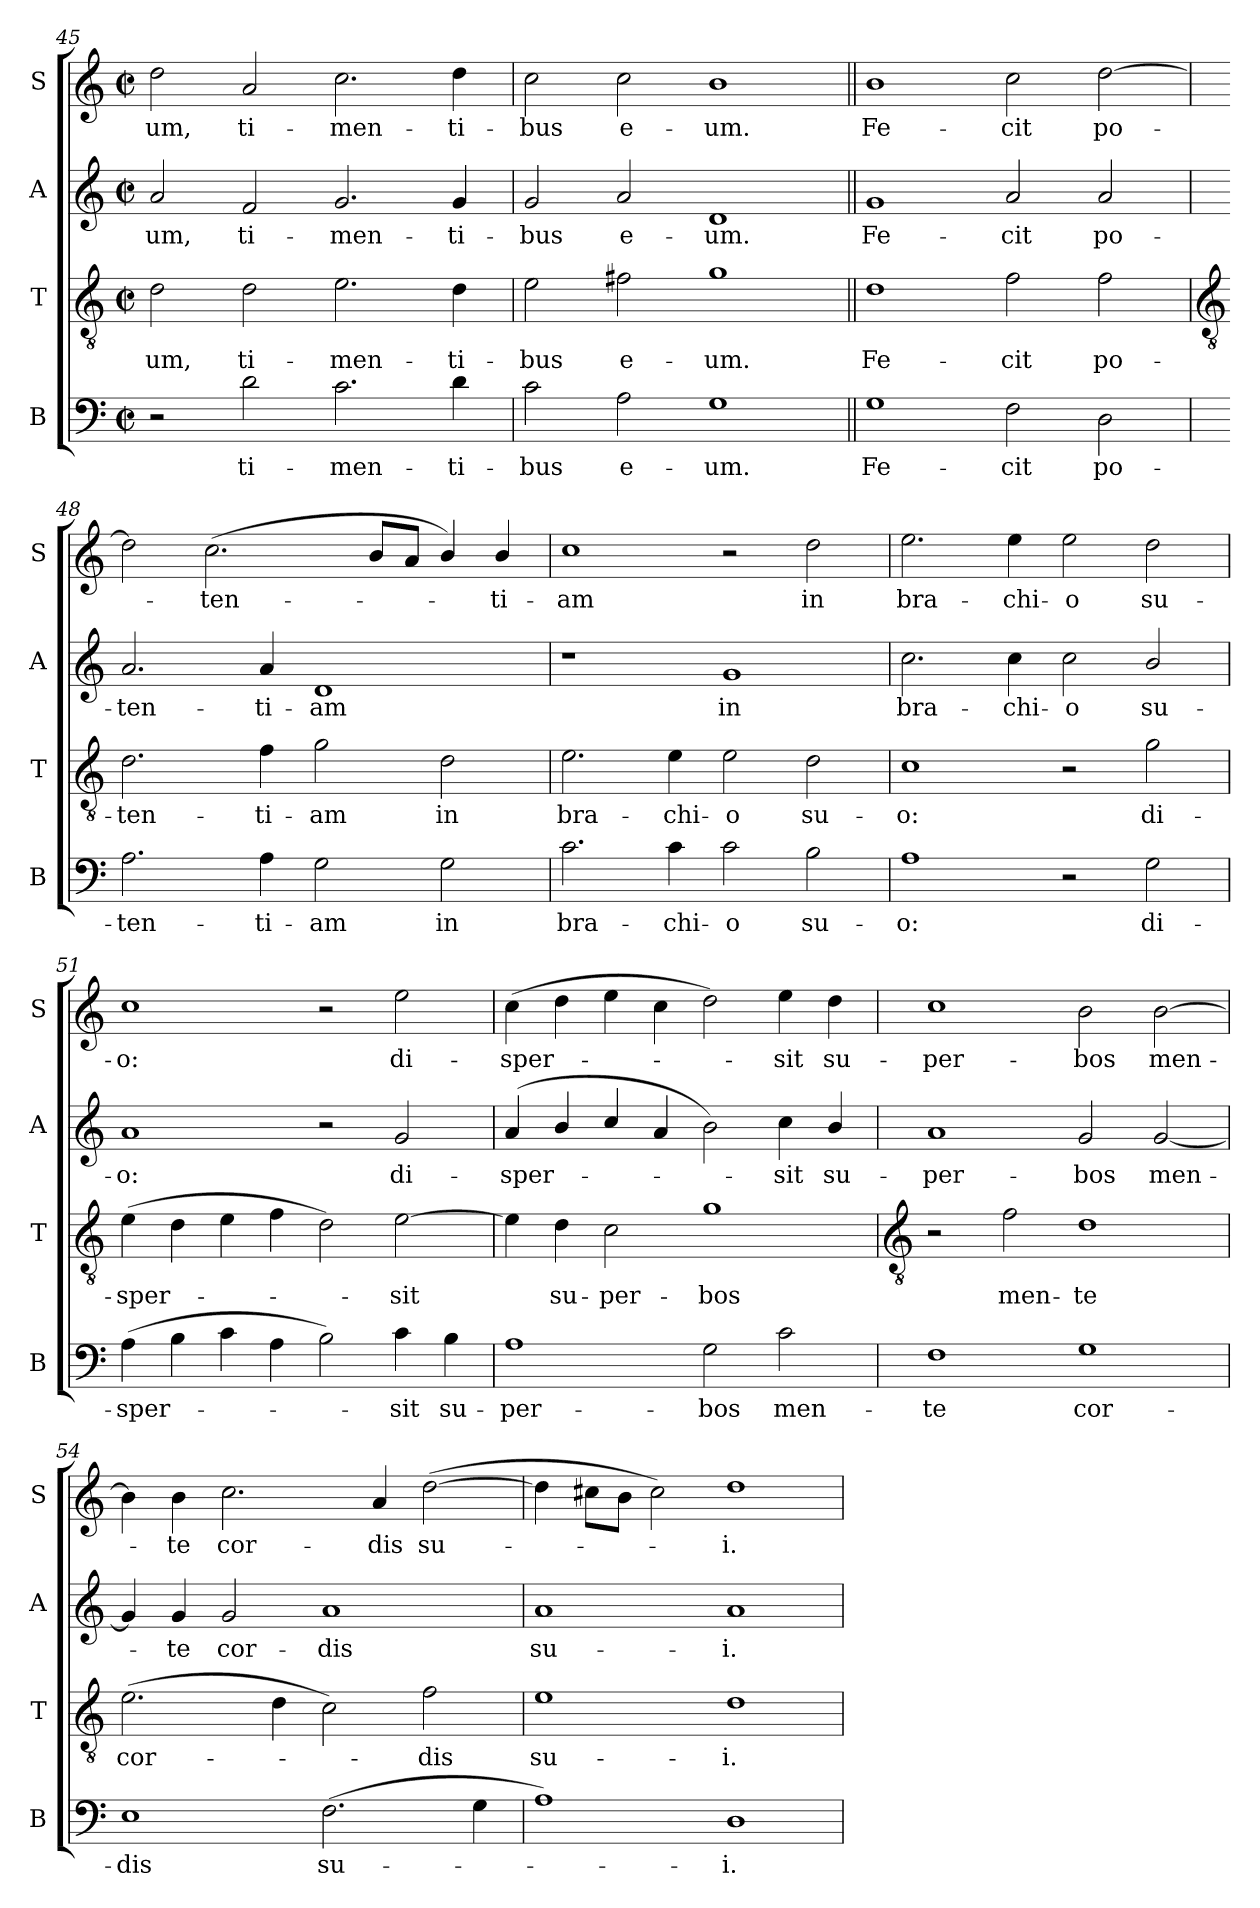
**kern	**text	**kern	**text	**kern	**text	**kern	**text
*part4	*part4	*part3	*part3	*part2	*part2	*part1	*part1
*staff4	*staff4	*staff3	*staff3	*staff2	*staff2	*staff1	*staff1
*I"B	*	*I"T	*	*I"A	*	*I"S	*
*I'B	*	*I'T	*	*I'A	*	*I'S	*
*clefF4	*	*clefGv2	*	*clefG2	*	*clefG2	*
*k[]	*	*k[]	*	*k[]	*	*k[]	*
*C:	*	*C:	*	*C:	*	*C:	*
*M4/2	*	*M4/2	*	*M4/2	*	*M4/2	*
*met(c|)	*	*met(c|)	*	*met(c|)	*	*met(c|)	*
=45	=45	=45	=45	=45	=45	=45	=45
!	!	!	!LO:LY:b	!	!LO:LY:b	!	!LO:LY:b
2r	.	2d	-um,	2a	-um,	2dd	-um,
!	!LO:LY:b	!	!LO:LY:b	!	!LO:LY:b	!	!LO:LY:b
2d	ti-	2d	ti-	2f	ti-	2a	ti-
!	!LO:LY:b	!	!LO:LY:b	!	!LO:LY:b	!	!LO:LY:b
2.c	-men-	2.e	-men-	2.g	-men-	2.cc	-men-
!	!LO:LY:b	!	!LO:LY:b	!	!LO:LY:b	!	!LO:LY:b
4d	-ti-	4d	-ti-	4g	-ti-	4dd	-ti-
=46	=46	=46	=46	=46	=46	=46	=46
!	!LO:LY:b	!	!LO:LY:b	!	!LO:LY:b	!	!LO:LY:b
2c	-bus	2e	-bus	2g	-bus	2cc	-bus
!	!LO:LY:b	!	!LO:LY:b	!	!LO:LY:b	!	!LO:LY:b
2A	e-	2f#X	e-	2a	e-	2cc	e-
!	!LO:LY:b	!	!LO:LY:b	!	!LO:LY:b	!	!LO:LY:b
1G	-um.	1g	-um.	1d	-um.	1b	-um.
=47||	=47||	=47||	=47||	=47||	=47||	=47||	=47||
!	!LO:LY:b	!	!LO:LY:b	!	!LO:LY:b	!	!LO:LY:b
1G	Fe-	1d	Fe-	1g	Fe-	1b	Fe-
!	!LO:LY:b	!	!LO:LY:b	!	!LO:LY:b	!	!LO:LY:b
2F	-cit	2f	-cit	2a	-cit	2cc	-cit
!	!LO:LY:b	!	!LO:LY:b	!	!LO:LY:b	!	!LO:LY:b
2D	po-	2f	po-	2a	po-	[2dd	po-
!!LO:LB:g=z
=48	=48	=48	=48	=48	=48	=48	=48
*	*	*clefGv2	*	*	*	*	*
!	!LO:LY:b	!	!LO:LY:b	!	!LO:LY:b	!	!
2.A	-ten-	2.d	-ten-	2.a	-ten-	2dd]	.
!	!	!	!	!	!	!	!LO:LY:b
.	.	.	.	.	.	(<2.cc	ten-
!	!LO:LY:b	!	!LO:LY:b	!	!LO:LY:b	!	!
4A	-ti-	4f	-ti-	4a	-ti-	.	.
!	!LO:LY:b	!	!LO:LY:b	!	!LO:LY:b	!	!
2G	-am	2g	-am	1d	-am	.	.
.	.	.	.	.	.	8bL	.
.	.	.	.	.	.	8aJ	.
!	!LO:LY:b	!	!LO:LY:b	!	!	!	!
2G	in	2d	in	.	.	4b/)	.
!	!	!	!	!	!	!	!LO:LY:b
.	.	.	.	.	.	4b/	ti-
=49	=49	=49	=49	=49	=49	=49	=49
!	!LO:LY:b	!	!LO:LY:b	!	!	!	!LO:LY:b
2.c	bra-	2.e	bra-	1r	.	1cc	-am
!	!LO:LY:b	!	!LO:LY:b	!	!	!	!
4c	-chi-	4e	-chi-	.	.	.	.
!	!LO:LY:b	!	!LO:LY:b	!	!LO:LY:b	!	!
2c	-o	2e	-o	1g	in	2r	.
!	!LO:LY:b	!	!LO:LY:b	!	!	!	!LO:LY:b
2B	su-	2d	su-	.	.	2dd	in
=50	=50	=50	=50	=50	=50	=50	=50
!	!LO:LY:b	!	!LO:LY:b	!	!LO:LY:b	!	!LO:LY:b
1A	-o:	1c	-o:	2.cc	bra-	2.ee	bra-
!	!	!	!	!	!LO:LY:b	!	!LO:LY:b
.	.	.	.	4cc	-chi-	4ee	-chi-
!	!	!	!	!	!LO:LY:b	!	!LO:LY:b
2r	.	2r	.	2cc	-o	2ee	-o
!	!LO:LY:b	!	!LO:LY:b	!	!LO:LY:b	!	!LO:LY:b
2G	di-	2g	di-	2b/	su-	2dd	su-
=51	=51	=51	=51	=51	=51	=51	=51
!	!LO:LY:b	!	!LO:LY:b	!	!LO:LY:b	!	!LO:LY:b
(>4A	-sper-	(>4e	-sper-	1a	-o:	1cc	-o:
4B	.	4d	.	.	.	.	.
4c	.	4e	.	.	.	.	.
4A	.	4f	.	.	.	.	.
2B)	.	2d)	.	2r	.	2r	.
!	!LO:LY:b	!	!LO:LY:b	!	!LO:LY:b	!	!LO:LY:b
4c	sit	[2e	sit	2g	di-	2ee	di-
!	!LO:LY:b	!	!	!	!	!	!
4B	su-	.	.	.	.	.	.
=52	=52	=52	=52	=52	=52	=52	=52
!	!LO:LY:b	!	!	!	!LO:LY:b	!	!LO:LY:b
1A	-per-	4e]	.	(<4a	-sper-	(>4cc	-sper-
!	!	!	!LO:LY:b	!	!	!	!
.	.	4d	su-	4b/	.	4dd	.
!	!	!	!LO:LY:b	!	!	!	!
.	.	2c	-per-	4cc/	.	4ee	.
.	.	.	.	4a/	.	4cc	.
!	!LO:LY:b	!	!LO:LY:b	!	!	!	!
2G	-bos	1g	-bos	2b\)	.	2dd)	.
!	!LO:LY:b	!	!	!	!LO:LY:b	!	!LO:LY:b
2c	men-	.	.	4cc	sit	4ee	sit
!	!	!	!	!	!LO:LY:b	!	!LO:LY:b
.	.	.	.	4b/	su-	4dd	su-
!!LO:LB:g=z
=53	=53	=53	=53	=53	=53	=53	=53
*	*	*clefGv2	*	*	*	*	*
!	!LO:LY:b	!	!	!	!LO:LY:b	!	!LO:LY:b
1F	-te	2r	.	1a	-per-	1cc	-per-
!	!	!	!LO:LY:b	!	!	!	!
.	.	2f	men-	.	.	.	.
!	!LO:LY:b	!	!LO:LY:b	!	!LO:LY:b	!	!LO:LY:b
1G	cor-	1d	-te	2g	-bos	2b	-bos
!	!	!	!	!	!LO:LY:b	!	!LO:LY:b
.	.	.	.	[2g	men-	[2b	men-
=54	=54	=54	=54	=54	=54	=54	=54
!	!LO:LY:b	!	!LO:LY:b	!	!	!	!
1E	-dis	(>2.e	cor-	4g]	.	4b]	.
!	!	!	!	!	!LO:LY:b	!	!LO:LY:b
.	.	.	.	4g	te	4b	te
!	!	!	!	!	!LO:LY:b	!	!LO:LY:b
.	.	.	.	2g	cor-	2.cc	cor-
.	.	4d	.	.	.	.	.
!	!LO:LY:b	!	!	!	!LO:LY:b	!	!
(>2.F	su-	2c)	.	1a	-dis	.	.
!	!	!	!	!	!	!	!LO:LY:b
.	.	.	.	.	.	4a	-dis
!	!	!	!LO:LY:b	!	!	!	!LO:LY:b
.	.	2f	dis	.	.	(>[2dd	su-
4G	.	.	.	.	.	.	.
=55	=55	=55	=55	=55	=55	=55	=55
!	!	!	!LO:LY:b	!	!LO:LY:b	!	!
1A)	.	1e	su-	1a	su-	4dd]	.
.	.	.	.	.	.	8cc#XL	.
.	.	.	.	.	.	8bJ	.
.	.	.	.	.	.	2cc#)	.
!	!LO:LY:b	!	!LO:LY:b	!	!LO:LY:b	!	!LO:LY:b
1D	i.	1d	-i.	1a	-i.	1dd	i.
=	=	=	=	=	=	=	=
*-	*-	*-	*-	*-	*-	*-	*-
